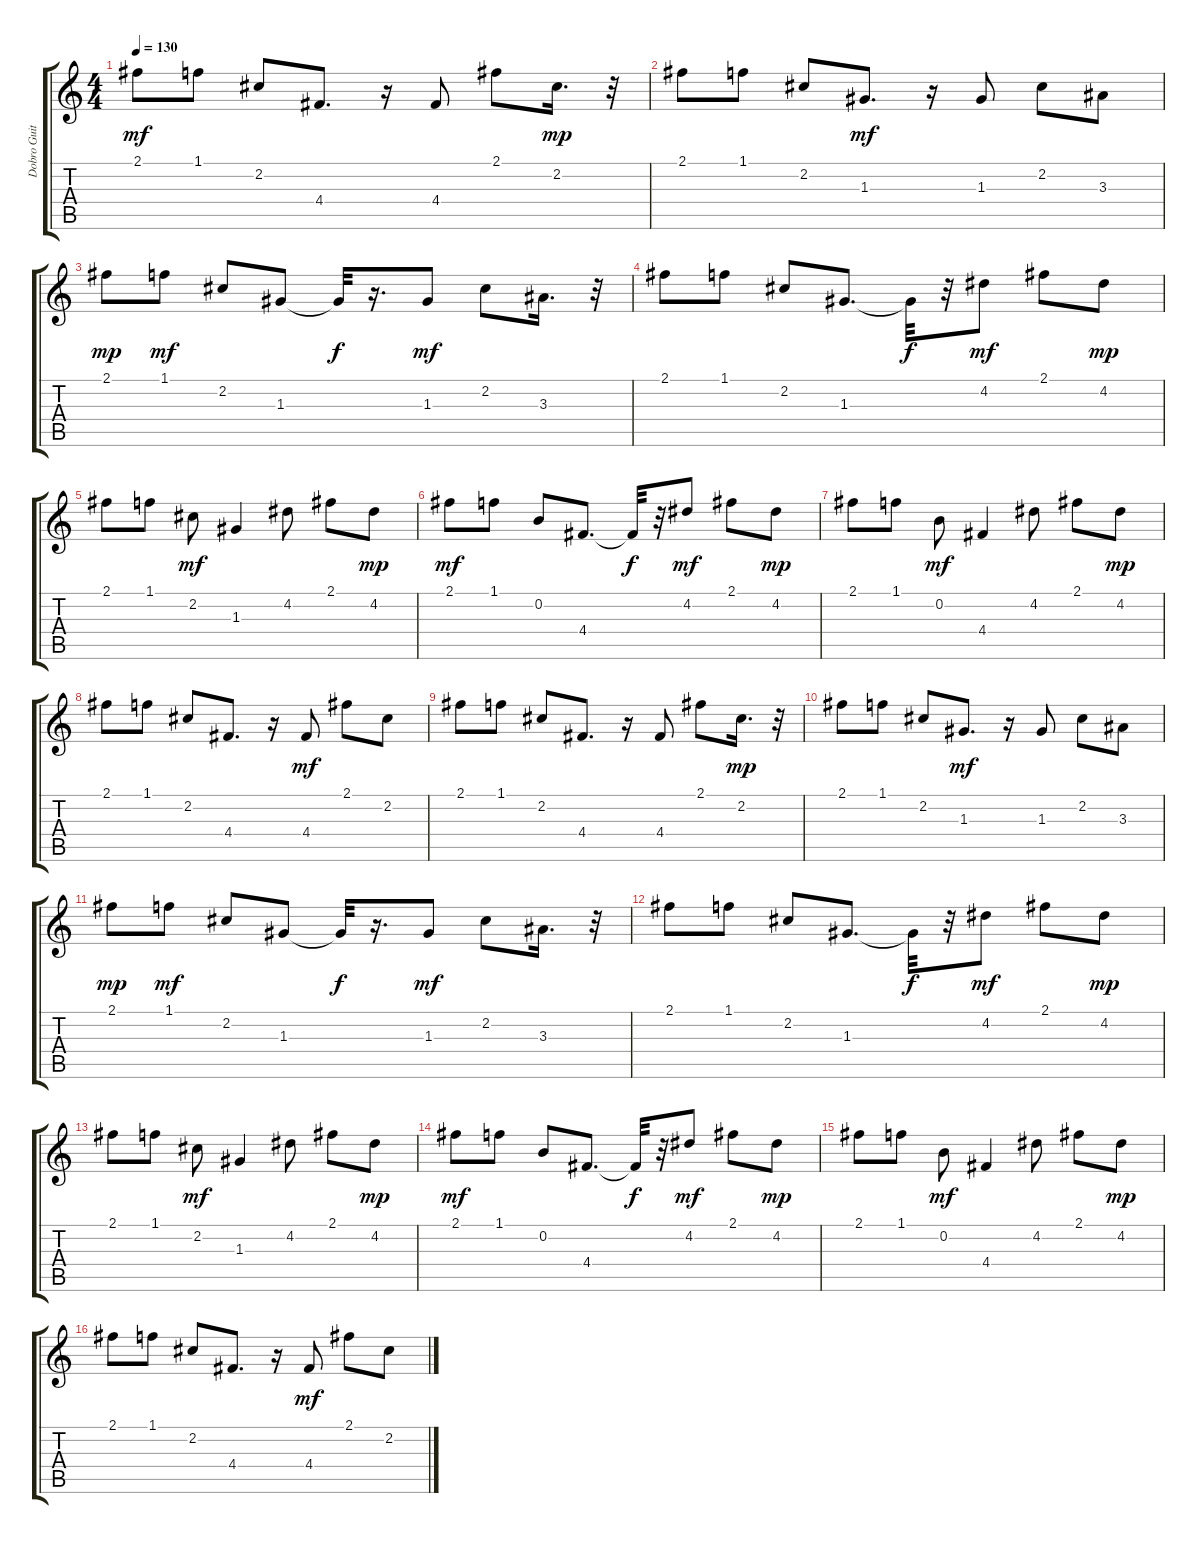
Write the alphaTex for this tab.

\track ("Dobro Guitar" "Dobro Guit") {instrument banjo}
\staff {score tabs}
\tuning (E4 B3 G3 D3 A2 E2) {hide}
\displaytranspose 12
\ts (4 4)
\tempo 130
\clef g2
\ks c
2.1.8{dy mf} 1.1.8 2.2.8 4.4.8{d} r.16 4.4.8 2.1.8 2.2.16{d dy mp} r.32 |
2.1.8 1.1.8 2.2.8 1.3.8{d dy mf} r.16 1.3.8 2.2.8 3.3.8 |
2.1.8{dy mp} 1.1.8{dy mf} 2.2.8 1.3.8 1.3{t}.32{dy f} r.16{d} 1.3.8{dy mf} 2.2.8 3.3.16{d} r.32 |
2.1.8 1.1.8 2.2.8 1.3.8{d} 1.3{t}.32{dy f} r.32 4.2.8{dy mf} 2.1.8 4.2.8{dy mp} |
2.1.8 1.1.8 2.2.8{dy mf} 1.3.4 4.2.8 2.1.8 4.2.8{dy mp} |
2.1.8{dy mf} 1.1.8 0.2.8 4.4.8{d} 4.4{t}.32{dy f} r.32 4.2.8{dy mf} 2.1.8 4.2.8{dy mp} |
2.1.8 1.1.8 0.2.8{dy mf} 4.4.4 4.2.8 2.1.8 4.2.8{dy mp} |
2.1.8 1.1.8 2.2.8 4.4.8{d} r.16 4.4.8{dy mf} 2.1.8 2.2.8 |
2.1.8 1.1.8 2.2.8 4.4.8{d} r.16 4.4.8 2.1.8 2.2.16{d dy mp} r.32 |
2.1.8 1.1.8 2.2.8 1.3.8{d dy mf} r.16 1.3.8 2.2.8 3.3.8 |
2.1.8{dy mp} 1.1.8{dy mf} 2.2.8 1.3.8 1.3{t}.32{dy f} r.16{d} 1.3.8{dy mf} 2.2.8 3.3.16{d} r.32 |
2.1.8 1.1.8 2.2.8 1.3.8{d} 1.3{t}.32{dy f} r.32 4.2.8{dy mf} 2.1.8 4.2.8{dy mp} |
2.1.8 1.1.8 2.2.8{dy mf} 1.3.4 4.2.8 2.1.8 4.2.8{dy mp} |
2.1.8{dy mf} 1.1.8 0.2.8 4.4.8{d} 4.4{t}.32{dy f} r.32 4.2.8{dy mf} 2.1.8 4.2.8{dy mp} |
2.1.8 1.1.8 0.2.8{dy mf} 4.4.4 4.2.8 2.1.8 4.2.8{dy mp} |
2.1.8 1.1.8 2.2.8 4.4.8{d} r.16 4.4.8{dy mf} 2.1.8 2.2.8
